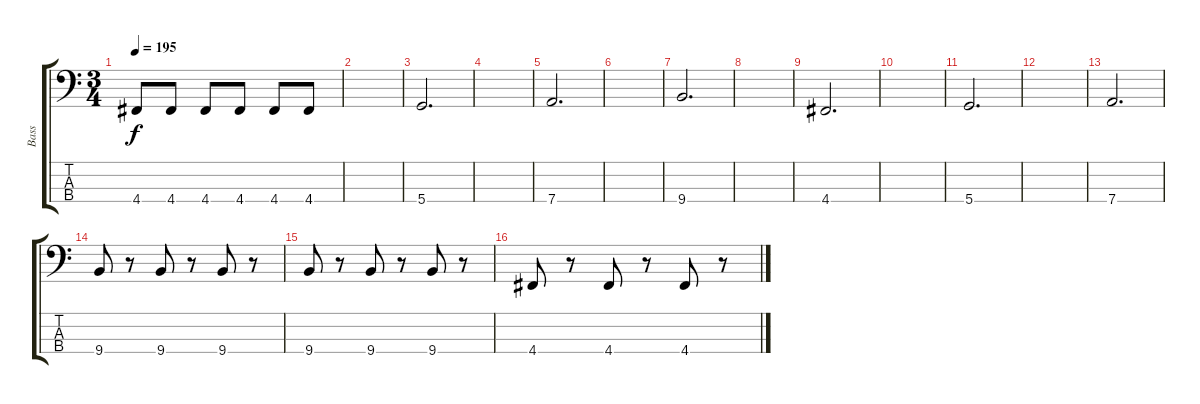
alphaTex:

\track ("Bass" "Bass") {instrument electricbasspick}
\staff {score tabs}
\tuning (G2 D2 A1 D1) {hide}
\ts (3 4)
\tempo 195
\clef f4
\ks c
4.4.8{dy f} 4.4.8 4.4.8 4.4.8 4.4.8 4.4.8 |
|
5.4.2{d} |
|
7.4.2{d} |
|
9.4.2{d} |
|
4.4.2{d} |
|
5.4.2{d} |
|
7.4.2{d} |
9.4.8 r.8 9.4.8 r.8 9.4.8 r.8 |
9.4.8 r.8 9.4.8 r.8 9.4.8 r.8 |
4.4.8 r.8 4.4.8 r.8 4.4.8 r.8
